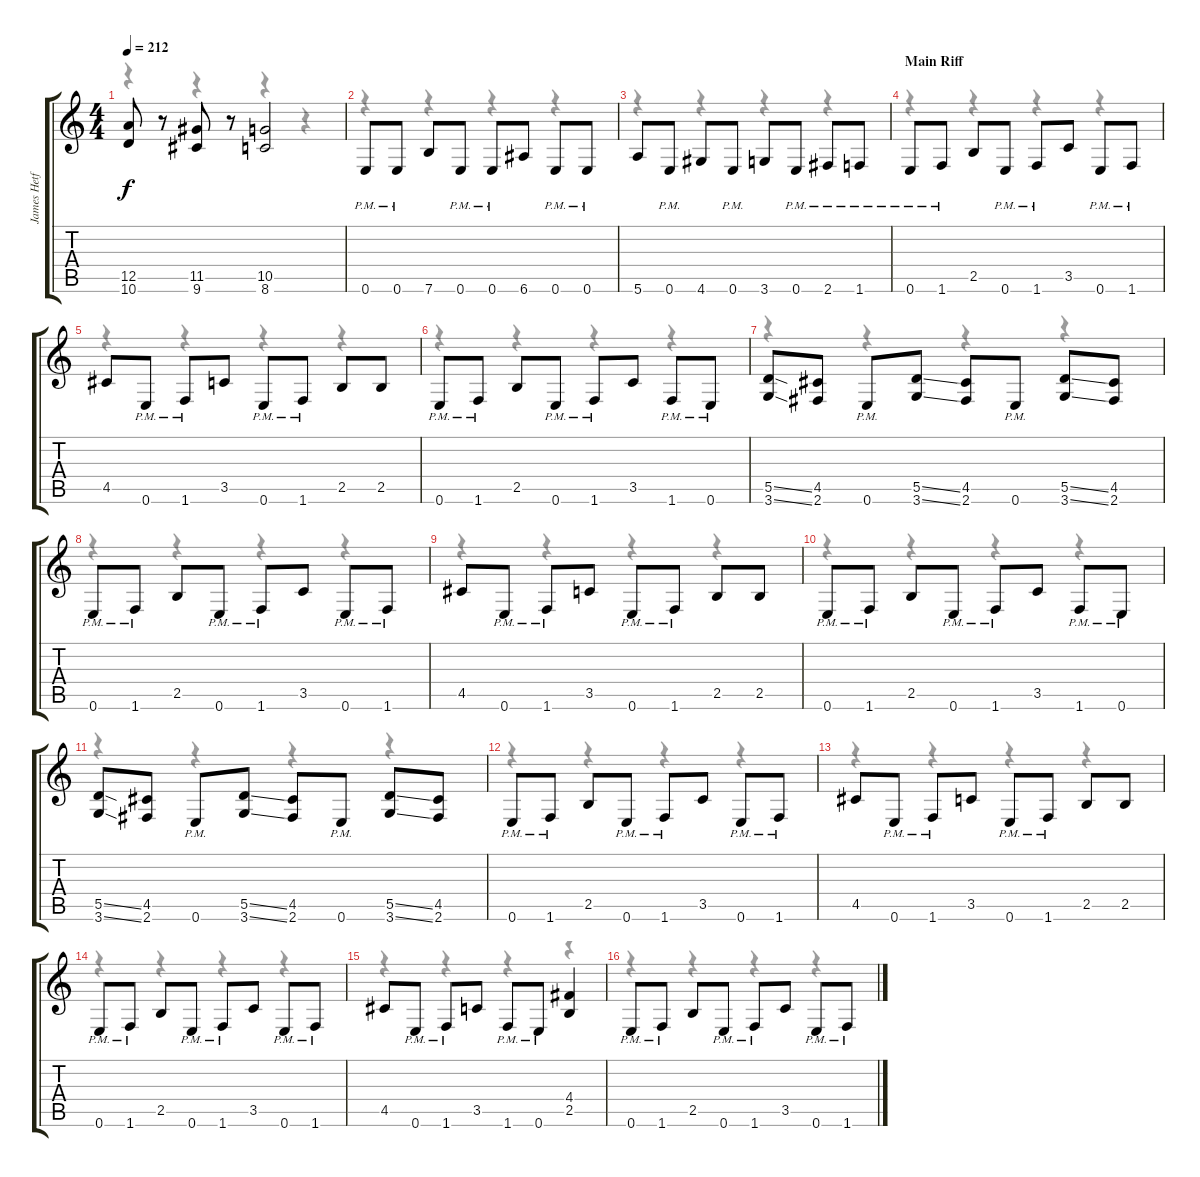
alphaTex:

\track ("James Hetfield" "James Hetf") {instrument distortionguitar}
\staff {score tabs}
\tuning (E4 B3 G3 D3 A2 E2) {hide}
\voice
\ts (4 4)
\tempo 212
\clef g2
\ks c
(12.5 10.6).8{dy f} r.8 (11.5 9.6).8 r.8 (10.5 8.6).2 |
0.6{pm}.8 0.6{pm}.8 7.6.8 0.6{pm}.8 0.6{pm}.8 6.6.8 0.6{pm}.8 0.6{pm}.8 |
5.6.8 0.6{pm}.8 4.6.8 0.6{pm}.8 3.6.8 0.6{pm}.8 2.6{pm}.8 1.6{pm}.8 |
\section ("" "Main Riff")
0.6{pm}.8 1.6{pm}.8 2.5.8 0.6{pm}.8 1.6{pm}.8 3.5.8 0.6{pm}.8 1.6{pm}.8 |
4.5.8 0.6{pm}.8 1.6{pm}.8 3.5.8 0.6{pm}.8 1.6{pm}.8 2.5.8 2.5.8 |
0.6{pm}.8 1.6{pm}.8 2.5.8 0.6{pm}.8 1.6{pm}.8 3.5.8 1.6{pm}.8 0.6{pm}.8 |
(5.5{ss} 3.6{ss}).8 (4.5 2.6).8 0.6{pm}.8 (5.5{ss} 3.6{ss}).8 (4.5 2.6).8 0.6{pm}.8 (5.5{ss} 3.6{ss}).8 (4.5 2.6).8 |
0.6{pm}.8 1.6{pm}.8 2.5.8 0.6{pm}.8 1.6{pm}.8 3.5.8 0.6{pm}.8 1.6{pm}.8 |
4.5.8 0.6{pm}.8 1.6{pm}.8 3.5.8 0.6{pm}.8 1.6{pm}.8 2.5.8 2.5.8 |
0.6{pm}.8 1.6{pm}.8 2.5.8 0.6{pm}.8 1.6{pm}.8 3.5.8 1.6{pm}.8 0.6{pm}.8 |
(5.5{ss} 3.6{ss}).8 (4.5 2.6).8 0.6{pm}.8 (5.5{ss} 3.6{ss}).8 (4.5 2.6).8 0.6{pm}.8 (5.5{ss} 3.6{ss}).8 (4.5 2.6).8 |
0.6{pm}.8 1.6{pm}.8 2.5.8 0.6{pm}.8 1.6{pm}.8 3.5.8 0.6{pm}.8 1.6{pm}.8 |
4.5.8 0.6{pm}.8 1.6{pm}.8 3.5.8 0.6{pm}.8 1.6{pm}.8 2.5.8 2.5.8 |
0.6{pm}.8 1.6{pm}.8 2.5.8 0.6{pm}.8 1.6{pm}.8 3.5.8 0.6{pm}.8 1.6{pm}.8 |
4.5.8 0.6{pm}.8 1.6{pm}.8 3.5.8 1.6{pm}.8 0.6{pm}.8 (4.4 2.5).4 |
0.6{pm}.8 1.6{pm}.8 2.5.8 0.6{pm}.8 1.6{pm}.8 3.5.8 0.6{pm}.8 1.6{pm}.8
\voice
\clef g2
\ottava regular
\simile none
\ks c
r.4{dy f} r.4 r.4 r.4 |
r.4 r.4 r.4 r.4 |
r.4 r.4 r.4 r.4 |
r.4 r.4 r.4 r.4 |
r.4 r.4 r.4 r.4 |
r.4 r.4 r.4 r.4 |
r.4 r.4 r.4 r.4 |
r.4 r.4 r.4 r.4 |
r.4 r.4 r.4 r.4 |
r.4 r.4 r.4 r.4 |
r.4 r.4 r.4 r.4 |
r.4 r.4 r.4 r.4 |
r.4 r.4 r.4 r.4 |
r.4 r.4 r.4 r.4 |
r.4 r.4 r.4 r.4 |
r.4 r.4 r.4 r.4
